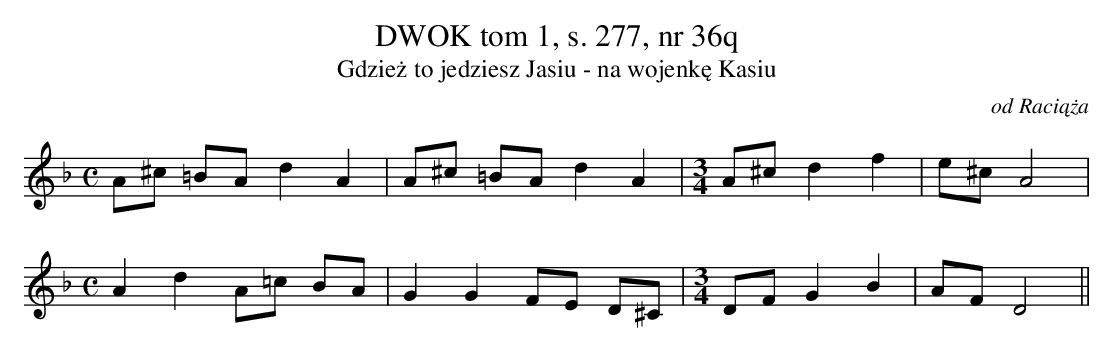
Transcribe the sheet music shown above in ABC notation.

X:1
T: DWOK tom 1, s. 277, nr 36q
T: Gdzież to jedziesz Jasiu - na wojenkę Kasiu
O: od Raciąża
M: C
L: 1/8
K: F
A^c =BA d2A2 | A^c =BA d2A2 |\
M:3/4
A^cd2f2 | e^cA4|
M:C
A2d2 A=c BA | G2G2FE D^C |\
M:3/4
DFG2B2 | AFD4||
